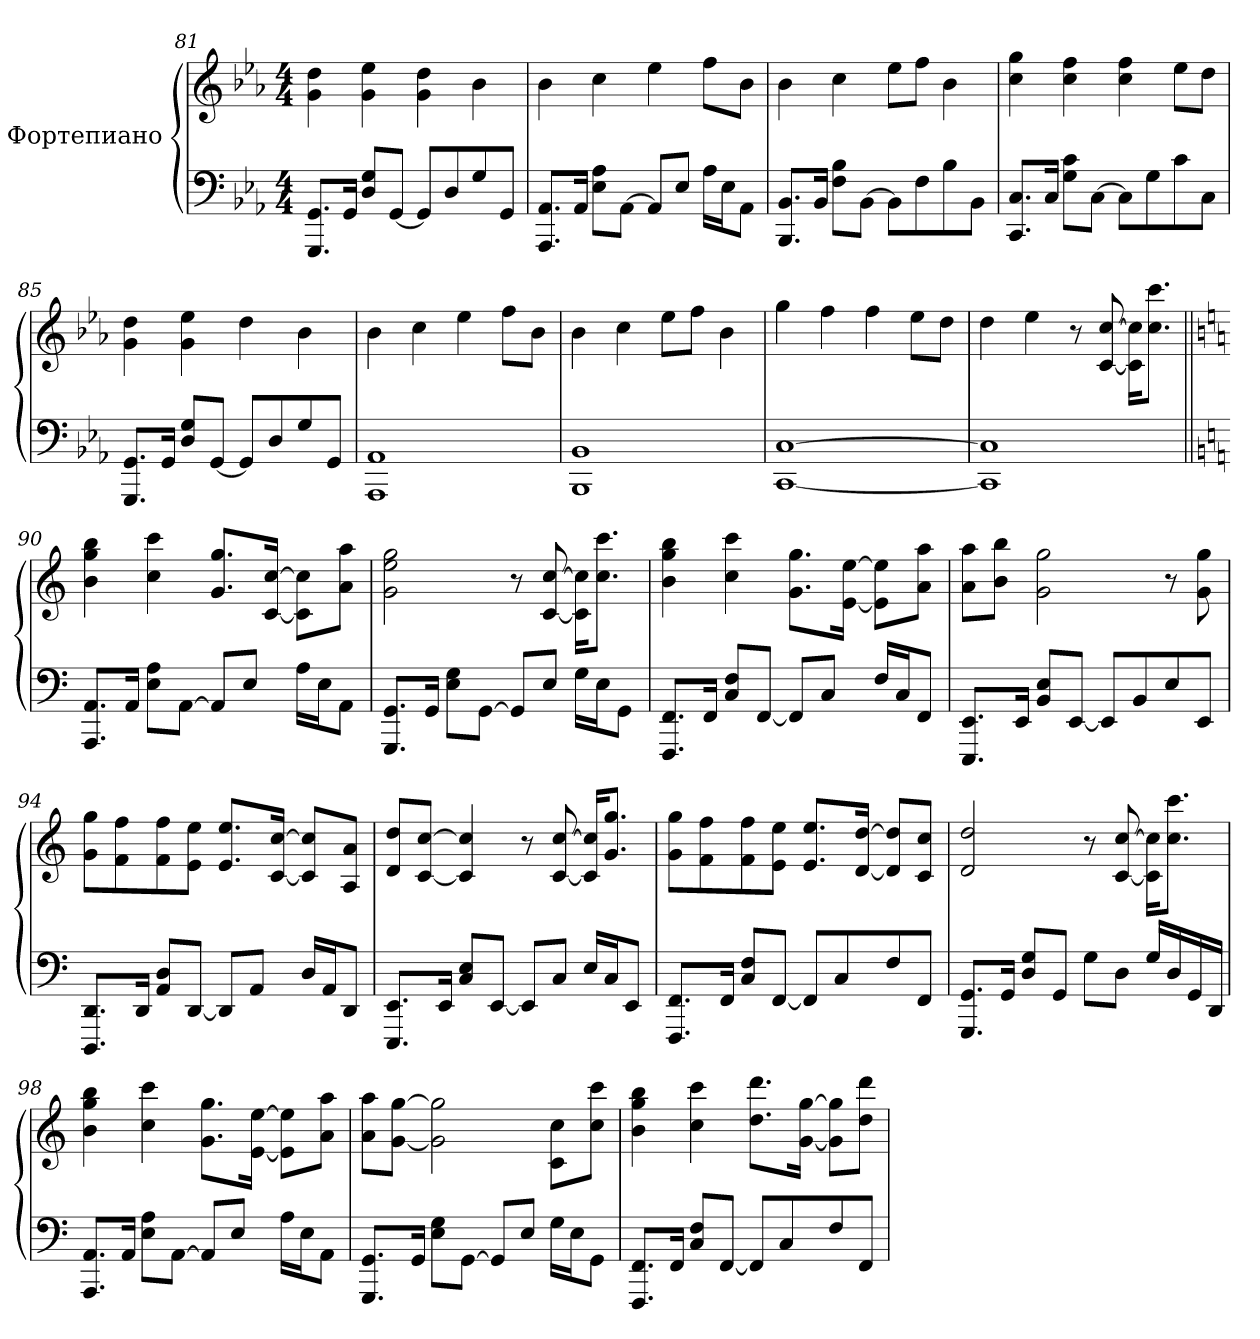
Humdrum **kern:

**kern	**kern
*part2	*part1
*staff2	*staff1
*I"Фортепиано	*I"Фортепиано
*clefF4	*clefG2
*k[b-e-a-]	*k[b-e-a-]
*M4/4	*M4/4
=81	=81
8.GGG/ 8.GG/L	4g\ 4dd\
16GG/Jk	.
8D/ 8G/L	4g\ 4ee-\
[8GG/J	.
8GG/L]	4g\ 4dd\
8D/	.
8G/	4b-\
8GG/J	.
!!LO:LB:g=z
=82	=82
8.AAA-/ 8.AA-/L	4b-\
16AA-/Jk	.
8E-\ 8A-\L	4cc\
[8AA-\J	.
8AA-/L]	4ee-\
8E-/J	.
16A-\LL	8ff\L
16E-\J	.
8AA-\J	8b-\J
=83	=83
8.BBB-/ 8.BB-/L	4b-\
16BB-/Jk	.
8F\ 8B-\L	4cc\
[8BB-\J	.
8BB-\L]	8ee-\L
8F\	8ff\J
8B-\	4b-\
8BB-\J	.
=84	=84
8.CC/ 8.C/L	4cc\ 4gg\
16C/Jk	.
8G\ 8c\L	4cc\ 4ff\
[8C\J	.
8C\L]	4cc\ 4ff\
8G\	.
8c\	8ee-\L
8C\J	8dd\J
=85	=85
8.GGG/ 8.GG/L	4g\ 4dd\
16GG/Jk	.
8D/ 8G/L	4g\ 4ee-\
[8GG/J	.
8GG/L]	4dd\
8D/	.
8G/	4b-\
8GG/J	.
!!LO:LB:g=z
=86	=86
1AAA- 1AA-	4b-\
.	4cc\
.	4ee-\
.	8ff\L
.	8b-\J
=87	=87
1BBB- 1BB-	4b-\
.	4cc\
.	8ee-\L
.	8ff\J
.	4b-\
=88	=88
[1CC [1C	4gg\
.	4ff\
.	4ff\
.	8ee-\L
.	8dd\J
=89	=89
1CC] 1C]	4dd\
.	4ee-\
.	8r
.	[8c/ [8cc/
.	16c\] 16cc\]KL
.	8.cc\ 8.ccc\J
!!LO:LB:g=z
=90||	=90||
*k[]	*k[]
8.AAA/ 8.AA/L	4b\ 4gg\ 4bb\
16AA/Jk	.
8E\ 8A\L	4cc\ 4ccc\
[8AA\J	.
8AA/L]	8.g/ 8.gg/L
8E/J	.
.	[16c/ [16cc/Jk
16A\LL	8c\] 8cc\]L
16E\J	.
8AA\J	8a\ 8aa\J
=91	=91
8.GGG/ 8.GG/L	2g\ 2ee\ 2gg\
16GG/Jk	.
8E\ 8G\L	.
[8GG\J	.
8GG/L]	8r
8E/J	[8c/ [8cc/
16G\LL	16c\] 16cc\]KL
16E\J	8.cc\ 8.ccc\J
8GG\J	.
=92	=92
8.FFF/ 8.FF/L	4b\ 4gg\ 4bb\
16FF/Jk	.
8C/ 8F/L	4cc\ 4ccc\
[8FF/J	.
8FF/L]	8.g\ 8.gg\L
8C/J	.
.	[16e\ [16ee\Jk
16F/LL	8e\] 8ee\]L
16C/J	.
8FF/J	8a\ 8aa\J
=93	=93
8.EEE/ 8.EE/L	8a\ 8aa\L
.	8b\ 8bb\J
16EE/Jk	.
8BB/ 8E/L	2g\ 2gg\
[8EE/J	.
8EE/L]	.
8BB/	.
8E/	8r
8EE/J	8g\ 8gg\
!!LO:PB:g=z
=94	=94
8.DDD/ 8.DD/L	8g\ 8gg\L
.	8f\ 8ff\
16DD/Jk	.
8AA/ 8D/L	8f\ 8ff\
[8DD/J	8e\ 8ee\J
8DD/L]	8.e/ 8.ee/L
8AA/J	.
.	[16c/ [16cc/Jk
16D/LL	8c/] 8cc/]L
16AA/J	.
8DD/J	8A/ 8a/J
=95	=95
8.EEE/ 8.EE/L	8d/ 8dd/L
.	[8c/ [8cc/J
16EE/Jk	.
8C/ 8E/L	4c/] 4cc/]
[8EE/J	.
8EE/L]	8r
8C/J	[8c/ [8cc/
16E/LL	16c/] 16cc/]KL
16C/J	8.g/ 8.gg/J
8EE/J	.
=96	=96
8.FFF/ 8.FF/L	8g\ 8gg\L
.	8f\ 8ff\
16FF/Jk	.
8C/ 8F/L	8f\ 8ff\
[8FF/J	8e\ 8ee\J
8FF/L]	8.e/ 8.ee/L
8C/	.
.	[16d/ [16dd/Jk
8F/	8d/] 8dd/]L
8FF/J	8c/ 8cc/J
=97	=97
8.GGG/ 8.GG/L	2d/ 2dd/
16GG/Jk	.
8D/ 8G/L	.
8GG/J	.
8G\L	8r
8D\J	[8c/ [8cc/
16G/LL	16c\] 16cc\]KL
16D/	8.cc\ 8.ccc\J
16GG/	.
16DD/JJ	.
!!LO:LB:g=z
=98	=98
8.AAA/ 8.AA/L	4b\ 4gg\ 4bb\
16AA/Jk	.
8E\ 8A\L	4cc\ 4ccc\
[8AA\J	.
8AA/L]	8.g\ 8.gg\L
8E/J	.
.	[16e\ [16ee\Jk
16A\LL	8e\] 8ee\]L
16E\J	.
8AA\J	8a\ 8aa\J
=99	=99
8.GGG/ 8.GG/L	8a\ 8aa\L
.	[8g\ [8gg\J
16GG/Jk	.
8E\ 8G\L	2g\] 2gg\]
[8GG\J	.
8GG/L]	.
8E/J	.
16G\LL	8c\ 8cc\L
16E\J	.
8GG\J	8cc\ 8ccc\J
=100	=100
8.FFF/ 8.FF/L	4b\ 4gg\ 4bb\
16FF/Jk	.
8C/ 8F/L	4cc\ 4ccc\
[8FF/J	.
8FF/L]	8.dd\ 8.ddd\L
8C/	.
.	[16g\ [16gg\Jk
8F/	8g\] 8gg\]L
8FF/J	8dd\ 8ddd\J
=	=
*-	*-
